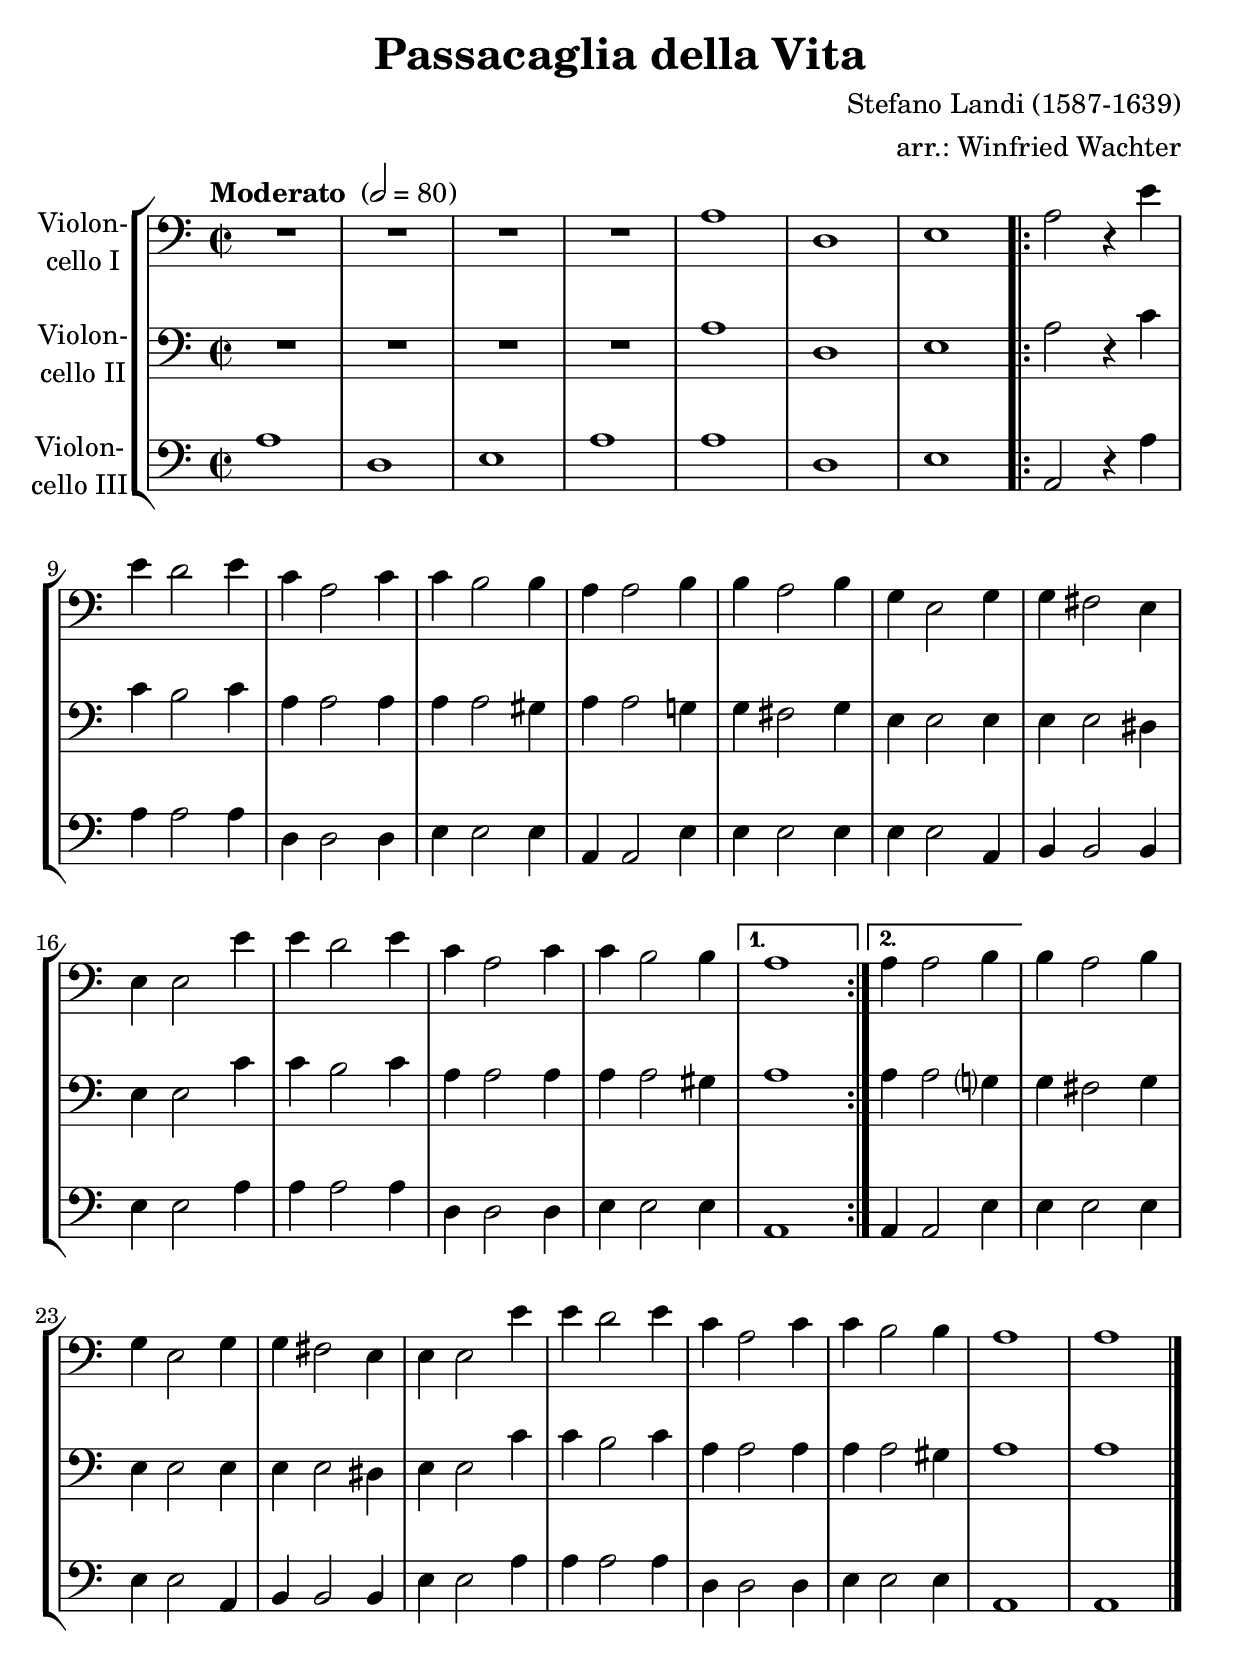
\version "2.18.2"
\include "deutsch.ly"
  
#(set-global-staff-size 24)

\header {
  title     = "Passacaglia della Vita"
  composer  = "Stefano Landi (1587-1639)"
  arranger  = "arr.: Winfried Wachter"
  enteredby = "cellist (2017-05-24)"
%  piece     = ""
}

voiceconsts = {
  \key a \minor
  \time 2/2
  \clef "bass"
% \numericTimeSignature
  \compressFullBarRests
  % Set default beaming for all staves
%  \set Timing.beamExceptions = #'()
%  \set Timing.baseMoment     = #(ly:make-moment 1 4)
%  \set Timing.beatStructure  = #'(1 1 1)
  \tempo "Moderato " 2=80
}

%mikl = "harpsichord"
mist = "string ensemble 1"
%mikl = "accordion"
mikl = "concertina"
miba = "bassoon"
%miba = "drawbar organ"

va = \relative c' {
  \voiceconsts

  R1*4
  a1
  d,
  e
  \repeat volta 2 {
    a2 r4 e'
    e d2 e4
    c a2 c4
    c h2 h4
    a a2 h4

    h a2 h4
    g e2 g4
    g fis2 e4
    e e2 e'4
    e d2 e4
    c a2 c4
    c h2 h4
  }
  \alternative {
    { a1 }
    { a4 a2 h4 }
  }
  h a2 h4
  g e2 g4
  g fis2 e4
  e e2 e'4
  e d2 e4
  c a2 c4
  c h2 h4
  a1
  a \bar "|."
}

vb = \relative c' {
  \voiceconsts

  R1*4
  a1
  d, e
  \repeat volta 2 {
    a2 r4 c
    c h2 c4
    a a2 a4
    a a2 gis4
    a a2 g!4

    g fis2 g4
    e e2 e4
    e e2 dis4
    e e2 c'4
    c h2 c4
    a a2 a4
    a a2 gis4
  }
  \alternative {
    { a1 }
    { a4 a2 g?4 }
  }

  g fis2 g4
  e e2 e4
  e e2 dis4
  e e2 c'4
  c h2 c4
  a a2 a4
  a a2 gis4
  a1
  a \bar "|."
}

vc = \relative c' {
  \voiceconsts

  a1
  d,
  e a
  a
  d,
  e
  \repeat volta 2 {
    a,2 r4 a'
    a a2 a4
    d, d2 d4
    e e2 e4
    a, a2 e'4

    e e2 e4
    e e2 a,4
    h h2 h4
    e e2 a4
    a a2 a4
    d, d2 d4
    e e2 e4
  }
  \alternative {
    { a,1 }
    { a4 a2 e'4 }
  }

  e e2 e4
  e e2 a,4
  h h2 h4
  e e2 a4
  a a2 a4
  d, d2 d4
  e e2 e4
  a,1
  a \bar "|."
}


music = \new StaffGroup <<
      \new Staff {
	\set Staff.midiInstrument = \mist
	\set Staff.instrumentName = \markup \center-column { "Violon-" "cello I" }
	\transpose a a { \va }
      }

      \new Staff {
	\set Staff.midiInstrument = \miba
	\set Staff.instrumentName = \markup \center-column { "Violon-" "cello II" }
	\transpose a a { \vb }
      }

      \new Staff {
	\set Staff.midiInstrument = \miba
	\set Staff.instrumentName = \markup \center-column { "Violon-" "cello III" }
	\transpose a a { \vc }
      }
>>

\book {
  \score {
    \music
    \layout {}
  }

  \score {
    \unfoldRepeats \music

    \midi {
      \context {
        \Score
      }
    }
  }
}
